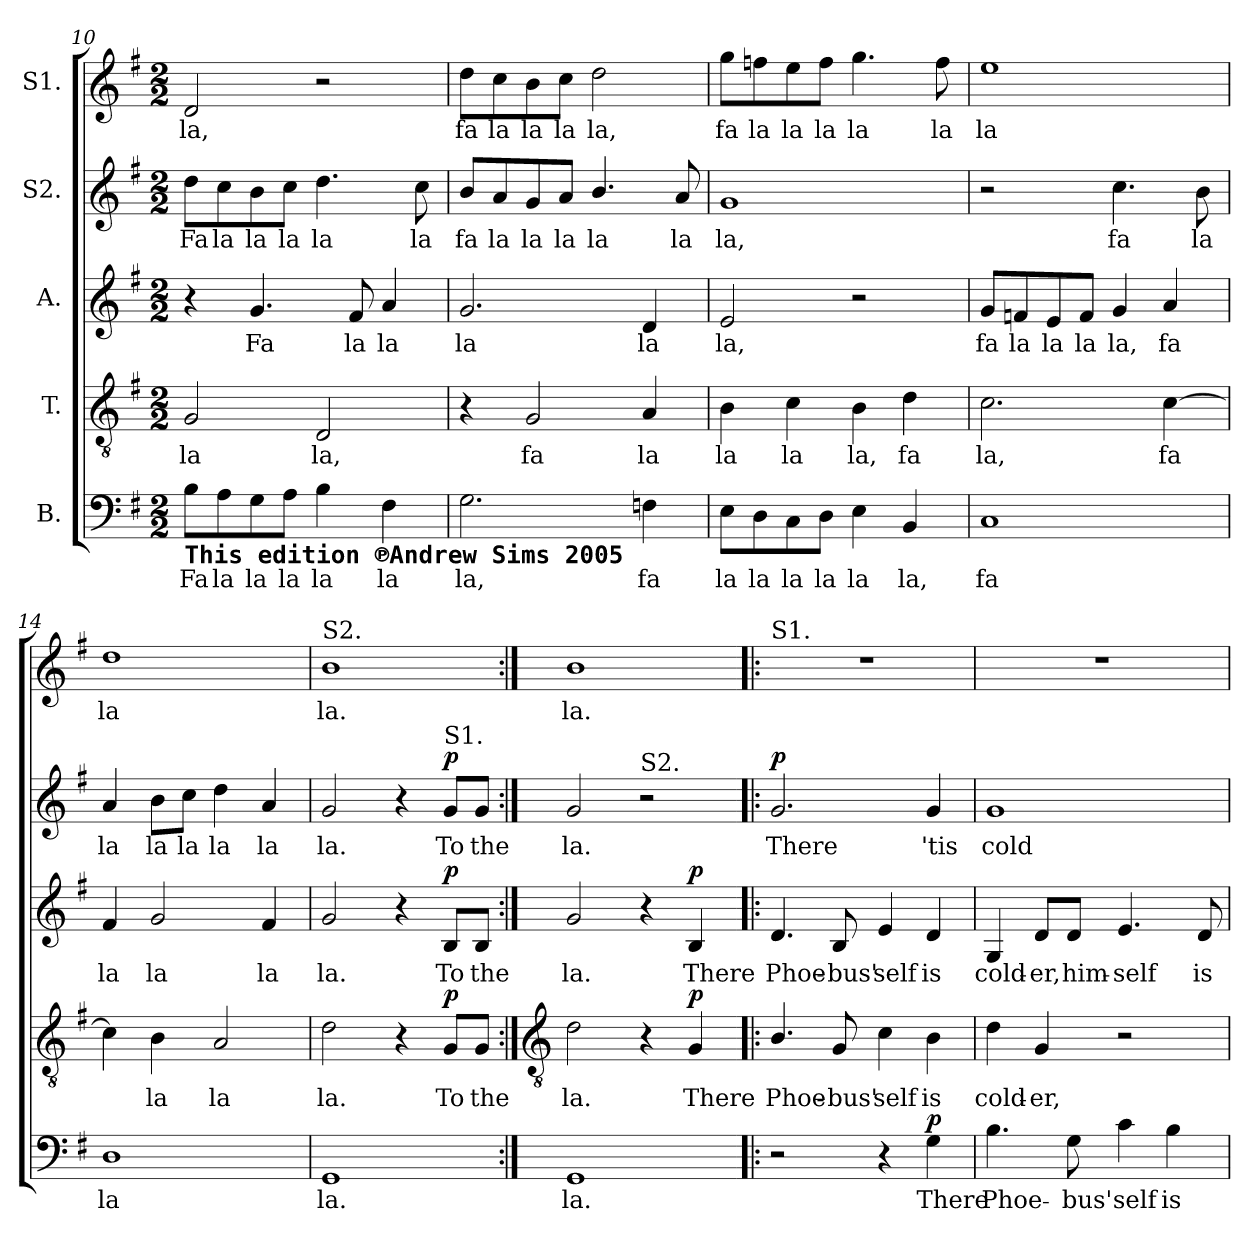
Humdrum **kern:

**kern	**text	**dynam	**kern	**text	**dynam	**kern	**text	**dynam	**kern	**text	**dynam	**kern	**text
*part5	*part5	*part5	*part4	*part4	*part4	*part3	*part3	*part3	*part2	*part2	*part2	*part1	*part1
*staff5	*staff5	*staff5	*staff4	*staff4	*staff4	*staff3	*staff3	*staff3	*staff2	*staff2	*staff2	*staff1	*staff1
*I"B.	*	*	*I"T.	*	*	*I"A.	*	*	*I"S2.	*	*	*I"S1.	*
!!LO:LB:g=z
*clefF4	*	*	*clefGv2	*	*	*clefG2	*	*	*clefG2	*	*	*clefG2	*
*k[f#]	*	*	*k[f#]	*	*	*k[f#]	*	*	*k[f#]	*	*	*k[f#]	*
*G:	*	*	*G:	*	*	*G:	*	*	*G:	*	*	*G:	*
*M2/2	*	*	*M2/2	*	*	*M2/2	*	*	*M2/2	*	*	*M2/2	*
=10	=10	=10	=10	=10	=10	=10	=10	=10	=10	=10	=10	=10	=10
!LO:TX:b:t=This edition ℗Andrew Sims 2005	!	!	!	!	!	!	!	!	!	!	!	!	!
!	!LO:LY:b	!	!	!LO:LY:b	!	!	!	!	!	!LO:LY:b	!	!	!LO:LY:b
8BL	Fa	.	2G	la	.	4r	.	.	8ddL	Fa	.	2d	la,
!	!LO:LY:b	!	!	!	!	!	!	!	!	!LO:LY:b	!	!	!
8A	la	.	.	.	.	.	.	.	8cc	la	.	.	.
!	!LO:LY:b	!	!	!	!	!	!LO:LY:b	!	!	!LO:LY:b	!	!	!
8G	la	.	.	.	.	4.g	Fa	.	8b	la	.	.	.
!	!LO:LY:b	!	!	!	!	!	!	!	!	!LO:LY:b	!	!	!
8AJ	la	.	.	.	.	.	.	.	8ccJ	la	.	.	.
!	!LO:LY:b	!	!	!LO:LY:b	!	!	!	!	!	!LO:LY:b	!	!	!
4B	la	.	2D	la,	.	.	.	.	4.dd	la	.	2r	.
!	!	!	!	!	!	!	!LO:LY:b	!	!	!	!	!	!
.	.	.	.	.	.	8f#	la	.	.	.	.	.	.
!	!LO:LY:b	!	!	!	!	!	!LO:LY:b	!	!	!	!	!	!
4F#	la	.	.	.	.	4a	la	.	.	.	.	.	.
!	!	!	!	!	!	!	!	!	!	!LO:LY:b	!	!	!
.	.	.	.	.	.	.	.	.	8cc	la	.	.	.
=11	=11	=11	=11	=11	=11	=11	=11	=11	=11	=11	=11	=11	=11
!	!LO:LY:b	!	!	!	!	!	!LO:LY:b	!	!	!LO:LY:b	!	!	!LO:LY:b
2.G	la,	.	4r	.	.	2.g	la	.	8bL	fa	.	8ddL	fa
!	!	!	!	!	!	!	!	!	!	!LO:LY:b	!	!	!LO:LY:b
.	.	.	.	.	.	.	.	.	8a	la	.	8cc	la
!	!	!	!	!LO:LY:b	!	!	!	!	!	!LO:LY:b	!	!	!LO:LY:b
.	.	.	2G	fa	.	.	.	.	8g	la	.	8b	la
!	!	!	!	!	!	!	!	!	!	!LO:LY:b	!	!	!LO:LY:b
.	.	.	.	.	.	.	.	.	8aJ	la	.	8ccJ	la
!	!	!	!	!	!	!	!	!	!	!LO:LY:b	!	!	!LO:LY:b
.	.	.	.	.	.	.	.	.	4.b/	la	.	2dd	la,
!	!LO:LY:b	!	!	!LO:LY:b	!	!	!LO:LY:b	!	!	!	!	!	!
4Fn	fa	.	4A	la	.	4d	la	.	.	.	.	.	.
!	!	!	!	!	!	!	!	!	!	!LO:LY:b	!	!	!
.	.	.	.	.	.	.	.	.	8a	la	.	.	.
=12	=12	=12	=12	=12	=12	=12	=12	=12	=12	=12	=12	=12	=12
!	!LO:LY:b	!	!	!LO:LY:b	!	!	!LO:LY:b	!	!	!LO:LY:b	!	!	!LO:LY:b
8EL	la	.	4B	la	.	2e	la,	.	1g	la,	.	8ggL	fa
!	!LO:LY:b	!	!	!	!	!	!	!	!	!	!	!	!LO:LY:b
8D	la	.	.	.	.	.	.	.	.	.	.	8ffn	la
!	!LO:LY:b	!	!	!LO:LY:b	!	!	!	!	!	!	!	!	!LO:LY:b
8C	la	.	4c	la	.	.	.	.	.	.	.	8ee	la
!	!LO:LY:b	!	!	!	!	!	!	!	!	!	!	!	!LO:LY:b
8DJ	la	.	.	.	.	.	.	.	.	.	.	8ffJ	la
!	!LO:LY:b	!	!	!LO:LY:b	!	!	!	!	!	!	!	!	!LO:LY:b
4E	la	.	4B	la,	.	2r	.	.	.	.	.	4.gg	la
!	!LO:LY:b	!	!	!LO:LY:b	!	!	!	!	!	!	!	!	!
4BB	la,	.	4d	fa	.	.	.	.	.	.	.	.	.
!	!	!	!	!	!	!	!	!	!	!	!	!	!LO:LY:b
.	.	.	.	.	.	.	.	.	.	.	.	8ff	la
=13	=13	=13	=13	=13	=13	=13	=13	=13	=13	=13	=13	=13	=13
!	!LO:LY:b	!	!	!LO:LY:b	!	!	!LO:LY:b	!	!	!	!	!	!LO:LY:b
1C	fa	.	2.c	la,	.	8gL	fa	.	2r	.	.	1ee	la
!	!	!	!	!	!	!	!LO:LY:b	!	!	!	!	!	!
.	.	.	.	.	.	8fn	la	.	.	.	.	.	.
!	!	!	!	!	!	!	!LO:LY:b	!	!	!	!	!	!
.	.	.	.	.	.	8e	la	.	.	.	.	.	.
!	!	!	!	!	!	!	!LO:LY:b	!	!	!	!	!	!
.	.	.	.	.	.	8fJ	la	.	.	.	.	.	.
!	!	!	!	!	!	!	!LO:LY:b	!	!	!LO:LY:b	!	!	!
.	.	.	.	.	.	4g	la,	.	4.cc	fa	.	.	.
!	!	!	!	!LO:LY:b	!	!	!LO:LY:b	!	!	!	!	!	!
.	.	.	[4c	fa	.	4a	fa	.	.	.	.	.	.
!	!	!	!	!	!	!	!	!	!	!LO:LY:b	!	!	!
.	.	.	.	.	.	.	.	.	8b	la	.	.	.
=14	=14	=14	=14	=14	=14	=14	=14	=14	=14	=14	=14	=14	=14
!	!LO:LY:b	!	!	!	!	!	!LO:LY:b	!	!	!LO:LY:b	!	!	!LO:LY:b
1D	la	.	4c]	.	.	4f#	la	.	4a	la	.	1dd	la
!	!	!	!	!LO:LY:b	!	!	!LO:LY:b	!	!	!LO:LY:b	!	!	!
.	.	.	4B	la	.	2g	la	.	8bL	la	.	.	.
!	!	!	!	!	!	!	!	!	!	!LO:LY:b	!	!	!
.	.	.	.	.	.	.	.	.	8ccJ	la	.	.	.
!	!	!	!	!LO:LY:b	!	!	!	!	!	!LO:LY:b	!	!	!
.	.	.	2A	la	.	.	.	.	4dd	la	.	.	.
!	!	!	!	!	!	!	!LO:LY:b	!	!	!LO:LY:b	!	!	!
.	.	.	.	.	.	4f#	la	.	4a	la	.	.	.
=15	=15	=15	=15	=15	=15	=15	=15	=15	=15	=15	=15	=15	=15
!	!	!	!	!	!	!	!	!	!	!	!	!LO:TX:a:t=S2.	!
!	!LO:LY:b	!	!	!LO:LY:b	!	!	!LO:LY:b	!	!	!LO:LY:b	!	!	!LO:LY:b
1GG	la.	.	2d	la.	.	2g	la.	.	2g	la.	.	1b	la.
.	.	.	4r	.	.	4r	.	.	4r	.	.	.	.
!	!	!	!	!	!	!	!	!	!LO:TX:a:t=S1.	!	!	!	!
!	!	!	!	!LO:LY:b	!LO:DY:b	!	!LO:LY:b	!LO:DY:b	!	!LO:LY:b	!LO:DY:b	!	!
.	.	.	8GL	To	p	8BL	To	p	8gL	To	p	.	.
!	!	!	!	!LO:LY:b	!	!	!LO:LY:b	!	!	!LO:LY:b	!	!	!
.	.	.	8GJ	the	.	8BJ	the	.	8gJ	the	.	.	.
!!LO:LB:g=z
=16:|!	=16:|!	=16:|!	=16:|!	=16:|!	=16:|!	=16:|!	=16:|!	=16:|!	=16:|!	=16:|!	=16:|!	=16:|!	=16:|!
*	*	*	*clefGv2	*	*	*	*	*	*	*	*	*	*
!	!LO:LY:b	!	!	!LO:LY:b	!	!	!LO:LY:b	!	!	!LO:LY:b	!	!	!LO:LY:b
1GG	la.	.	2d	la.	.	2g	la.	.	2g	la.	.	1b	la.
!	!	!	!	!	!	!	!	!	!LO:TX:a:t=S2.	!	!	!	!
.	.	.	4r	.	.	4r	.	.	2r	.	.	.	.
!	!	!	!	!LO:LY:b	!LO:DY:b	!	!LO:LY:b	!LO:DY:b	!	!	!	!	!
.	.	.	4G	There	p	4B	There	p	.	.	.	.	.
=17!|:	=17!|:	=17!|:	=17!|:	=17!|:	=17!|:	=17!|:	=17!|:	=17!|:	=17!|:	=17!|:	=17!|:	=17!|:	=17!|:
!	!	!	!	!	!	!	!	!	!	!	!	!LO:TX:a:t=S1.	!
!	!	!	!	!LO:LY:b	!	!	!LO:LY:b	!	!	!LO:LY:b	!LO:DY:a	!	!
2r	.	.	4.B/	Phoe-	.	4.d	Phoe-	.	2.g	There	p	1r	.
!	!	!	!	!LO:LY:b	!	!	!LO:LY:b	!	!	!	!	!	!
.	.	.	8G	-bus'	.	8B	-bus'	.	.	.	.	.	.
!	!	!	!	!LO:LY:b	!	!	!LO:LY:b	!	!	!	!	!	!
4r	.	.	4c	self	.	4e	self	.	.	.	.	.	.
!	!LO:LY:b	!LO:DY:a	!	!LO:LY:b	!	!	!LO:LY:b	!	!	!LO:LY:b	!	!	!
4G	There	p	4B	is	.	4d	is	.	4g	'tis	.	.	.
=18	=18	=18	=18	=18	=18	=18	=18	=18	=18	=18	=18	=18	=18
!	!LO:LY:b	!	!	!LO:LY:b	!	!	!LO:LY:b	!	!	!LO:LY:b	!	!	!
4.B	Phoe-	.	4d	cold-	.	4G	cold-	.	1g	cold-	.	1r	.
!	!	!	!	!LO:LY:b	!	!	!LO:LY:b	!	!	!	!	!	!
.	.	.	4G	-er,	.	8dL	-er,	.	.	.	.	.	.
!	!LO:LY:b	!	!	!	!	!	!LO:LY:b	!	!	!	!	!	!
8G	-bus'	.	.	.	.	8dJ	him-	.	.	.	.	.	.
!	!LO:LY:b	!	!	!	!	!	!LO:LY:b	!	!	!	!	!	!
4c	self	.	2r	.	.	4.e	-self	.	.	.	.	.	.
!	!LO:LY:b	!	!	!	!	!	!	!	!	!	!	!	!
4B	is	.	.	.	.	.	.	.	.	.	.	.	.
!	!	!	!	!	!	!	!LO:LY:b	!	!	!	!	!	!
.	.	.	.	.	.	8d	is	.	.	.	.	.	.
=	=	=	=	=	=	=	=	=	=	=	=	=	=
*-	*-	*-	*-	*-	*-	*-	*-	*-	*-	*-	*-	*-	*-
